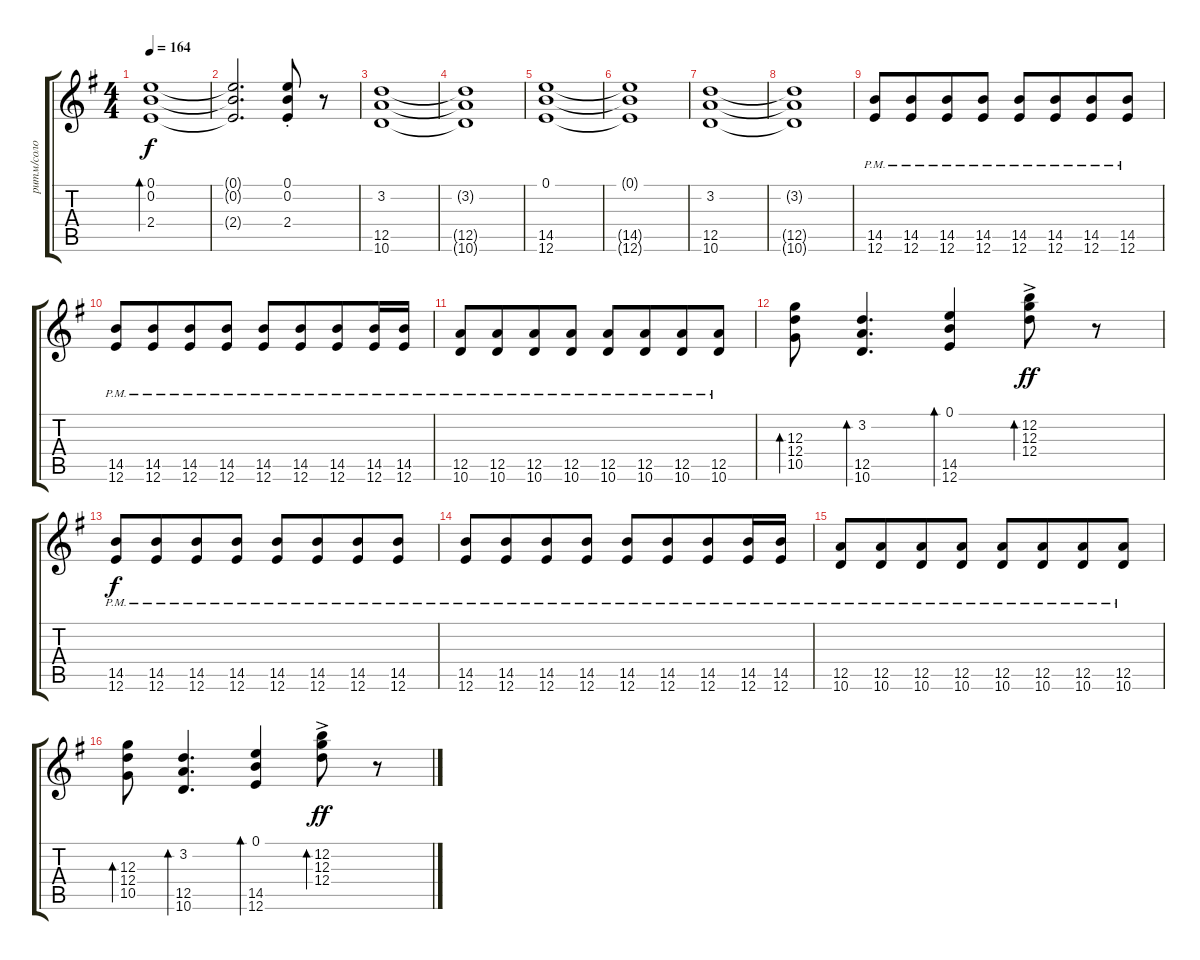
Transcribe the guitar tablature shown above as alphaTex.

\track ("ритм/соло" "ритм/соло") {instrument overdrivenguitar}
\staff {score tabs}
\tuning (E4 B3 G3 D3 A2 E2) {hide}
\ts (4 4)
\tempo 164
\clef g2
\ks eminor
(0.1 0.2 2.4).1{bd 60 dy f} |
(0.1{t} 0.2{t} 2.4{t}).2{d} (0.1{st} 0.2{st} 2.4{st}).8 r.8 |
(3.2 12.5 10.6).1 |
(3.2{t} 12.5{t} 10.6{t}).1 |
(0.1 14.5 12.6).1 |
(0.1{t} 14.5{t} 12.6{t}).1 |
(3.2 12.5 10.6).1 |
(3.2{t} 12.5{t} 10.6{t}).1 |
(14.5{pm} 12.6{pm}).8 (14.5{pm} 12.6{pm}).8{beam merge} (14.5{pm} 12.6{pm}).8 (14.5{pm} 12.6{pm}).8 (14.5{pm} 12.6{pm}).8 (14.5{pm} 12.6{pm}).8{beam merge} (14.5{pm} 12.6{pm}).8 (14.5{pm} 12.6{pm}).8 |
(14.5{pm} 12.6{pm}).8 (14.5{pm} 12.6{pm}).8{beam merge} (14.5{pm} 12.6{pm}).8 (14.5{pm} 12.6{pm}).8 (14.5{pm} 12.6{pm}).8 (14.5{pm} 12.6{pm}).8{beam merge} (14.5{pm} 12.6{pm}).8 (14.5{pm} 12.6{pm}).16 (14.5{pm} 12.6{pm}).16 |
(12.5{pm} 10.6{pm}).8 (12.5{pm} 10.6{pm}).8{beam merge} (12.5{pm} 10.6{pm}).8 (12.5{pm} 10.6{pm}).8 (12.5{pm} 10.6{pm}).8 (12.5{pm} 10.6{pm}).8{beam merge} (12.5{pm} 10.6{pm}).8 (12.5{pm} 10.6{pm}).8 |
(12.3 12.4 10.5).8{bd 60} (3.2 12.5 10.6).4{d bd 60} (0.1 14.5 12.6).4{bd 60} (12.2{ac} 12.3{ac} 12.4{ac}).8{bd 60 dy ff} r.8 |
(14.5{pm} 12.6{pm}).8{dy f} (14.5{pm} 12.6{pm}).8{beam merge} (14.5{pm} 12.6{pm}).8 (14.5{pm} 12.6{pm}).8 (14.5{pm} 12.6{pm}).8 (14.5{pm} 12.6{pm}).8{beam merge} (14.5{pm} 12.6{pm}).8 (14.5{pm} 12.6{pm}).8 |
(14.5{pm} 12.6{pm}).8 (14.5{pm} 12.6{pm}).8{beam merge} (14.5{pm} 12.6{pm}).8 (14.5{pm} 12.6{pm}).8 (14.5{pm} 12.6{pm}).8 (14.5{pm} 12.6{pm}).8{beam merge} (14.5{pm} 12.6{pm}).8 (14.5{pm} 12.6{pm}).16 (14.5{pm} 12.6{pm}).16 |
(12.5{pm} 10.6{pm}).8 (12.5{pm} 10.6{pm}).8{beam merge} (12.5{pm} 10.6{pm}).8 (12.5{pm} 10.6{pm}).8 (12.5{pm} 10.6{pm}).8 (12.5{pm} 10.6{pm}).8{beam merge} (12.5{pm} 10.6{pm}).8 (12.5{pm} 10.6{pm}).8 |
(12.3 12.4 10.5).8{bd 60} (3.2 12.5 10.6).4{d bd 60} (0.1 14.5 12.6).4{bd 60} (12.2{ac} 12.3{ac} 12.4{ac}).8{bd 60 dy ff} r.8
